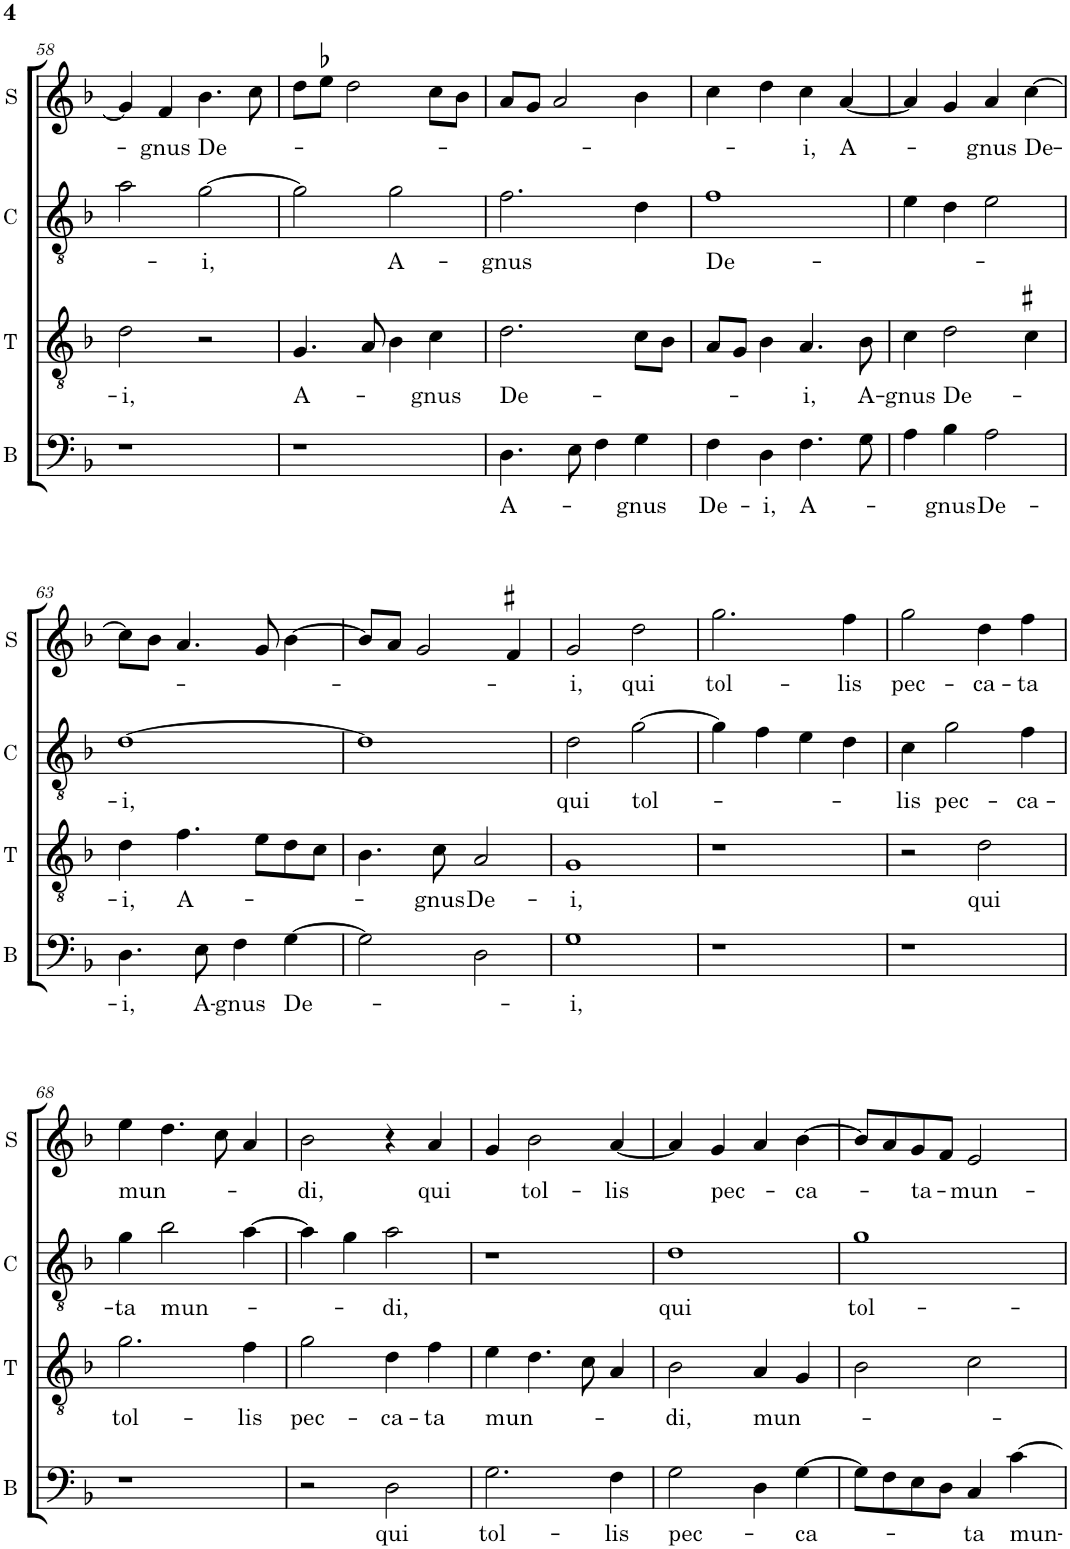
**kern	**text	**kern	**text	**kern	**text	**kern	**text
*part4	*part4	*part3	*part3	*part2	*part2	*part1	*part1
*staff4	*staff4	*staff3	*staff3	*staff2	*staff2	*staff1	*staff1
*I"B	*	*I"T	*	*I"C	*	*I"S	*
*I'B	*	*I'T	*	*I'C	*	*I'S	*
!!LO:PB:g=z
*clefF4	*	*clefGv2	*	*clefGv2	*	*clefG2	*
*	*	*	*	*Trd4c7	*	*	*
*k[b-]	*	*k[b-]	*	*k[b-]	*	*k[b-]	*
*M2/2	*	*M2/2	*	*M2/2	*	*M2/2	*
*met(c|)	*	*met(c|)	*	*met(c|)	*	*met(c|)	*
=58	=58	=58	=58	=58	=58	=58	=58
!	!	!	!LO:LY:b	!	!	!	!
1r	.	2d\	-i,	2a\	.	4g/]	.
!	!	!	!	!	!	!	!LO:LY:b
.	.	.	.	.	.	4f/	-gnus
!	!	!	!	!	!LO:LY:b	!	!LO:LY:b
.	.	2r	.	[2g\	-i,	4.b-\	De-
.	.	.	.	.	.	8cc\	.
=59	=59	=59	=59	=59	=59	=59	=59
!	!	!	!LO:LY:b	!	!	!	!
1r	.	4.G/	A-	2g\]	.	8dd\L	.
.	.	.	.	.	.	8ee-X\J	.
.	.	.	.	.	.	2dd\	.
.	.	8A/	.	.	.	.	.
!	!	!	!	!	!LO:LY:b	!	!
.	.	4B-\	.	2g\	A-	.	.
!	!	!	!LO:LY:b	!	!	!	!
.	.	4c\	-gnus	.	.	8cc\L	.
.	.	.	.	.	.	8b-\J	.
=60	=60	=60	=60	=60	=60	=60	=60
!	!LO:LY:b	!	!LO:LY:b	!	!LO:LY:b	!	!
4.D\	A-	2.d\	De-	2.f\	-gnus	8a/L	.
.	.	.	.	.	.	8g/J	.
.	.	.	.	.	.	2a/	.
8E\	.	.	.	.	.	.	.
4F\	.	.	.	.	.	.	.
!	!LO:LY:b	!	!	!	!	!	!
4G\	-gnus	8c\L	.	4d\	.	4b-\	.
.	.	8B-\J	.	.	.	.	.
=61	=61	=61	=61	=61	=61	=61	=61
!	!LO:LY:b	!	!	!	!LO:LY:b	!	!
4F\	De-	8A/L	.	1f	De-	4cc\	.
.	.	8G/J	.	.	.	.	.
!	!LO:LY:b	!	!	!	!	!	!
4D\	-i,	4B-\	.	.	.	4dd\	.
!	!LO:LY:b	!	!LO:LY:b	!	!	!	!LO:LY:b
4.F\	A-	4.A/	-i,	.	.	4cc\	-i,
!	!	!	!	!	!	!	!LO:LY:b
.	.	.	.	.	.	[4a/	A-
!	!	!	!LO:LY:b	!	!	!	!
8G\	.	8B-\	A-	.	.	.	.
=62	=62	=62	=62	=62	=62	=62	=62
!	!	!	!LO:LY:b	!	!	!	!
4A\	.	4c\	-gnus	4e\	.	4a/]	.
!	!LO:LY:b	!	!LO:LY:b	!	!	!	!
4B-\	-gnus	2d\	De-	4d\	.	4g/	.
!	!LO:LY:b	!	!	!	!	!	!LO:LY:b
2A\	De-	.	.	2e\	.	4a/	-gnus
!	!	!	!	!	!	!	!LO:LY:b
.	.	4c#X\	.	.	.	[4cc\	De-
!!LO:LB:g=z
=63	=63	=63	=63	=63	=63	=63	=63
!	!LO:LY:b	!	!LO:LY:b	!	!LO:LY:b	!	!
4.D\	-i,	4d\	-i,	[1d	-i,	8cc\L]	.
.	.	.	.	.	.	8b-\J	.
!	!	!	!LO:LY:b	!	!	!	!
.	.	4.f\	A-	.	.	4.a/	.
!	!LO:LY:b	!	!	!	!	!	!
8E\	A-	.	.	.	.	.	.
!	!LO:LY:b	!	!	!	!	!	!
4F\	-gnus	.	.	.	.	.	.
.	.	8e\L	.	.	.	8g/	.
!	!LO:LY:b	!	!	!	!	!	!
[4G\	De-	8d\	.	.	.	[4b-\	.
.	.	8c\J	.	.	.	.	.
=64	=64	=64	=64	=64	=64	=64	=64
2G\]	.	4.B-\	.	1d]	.	8b-/L]	.
.	.	.	.	.	.	8a/J	.
.	.	.	.	.	.	2g/	.
!	!	!	!LO:LY:b	!	!	!	!
.	.	8c\	-gnus	.	.	.	.
!	!	!	!LO:LY:b	!	!	!	!
2D\	.	2A/	De-	.	.	.	.
.	.	.	.	.	.	4f#X/	.
=65	=65	=65	=65	=65	=65	=65	=65
!	!LO:LY:b	!	!LO:LY:b	!	!LO:LY:b	!	!LO:LY:b
1G	-i,	1G	-i,	2d\	qui	2g/	-i,
!	!	!	!	!	!LO:LY:b	!	!LO:LY:b
.	.	.	.	[2g\	tol-	2dd\	qui
=66	=66	=66	=66	=66	=66	=66	=66
!	!	!	!	!	!	!	!LO:LY:b
1r	.	1r	.	4g\]	.	2.gg\	tol-
.	.	.	.	4f\	.	.	.
.	.	.	.	4e\	.	.	.
!	!	!	!	!	!	!	!LO:LY:b
.	.	.	.	4d\	.	4ff\	-lis
=67	=67	=67	=67	=67	=67	=67	=67
!	!	!	!	!	!LO:LY:b	!	!LO:LY:b
1r	.	2r	.	4c\	-lis	2gg\	pec-
!	!	!	!	!	!LO:LY:b	!	!
.	.	.	.	2g\	pec-	.	.
!	!	!	!LO:LY:b	!	!	!	!LO:LY:b
.	.	2d\	qui	.	.	4dd\	-ca-
!	!	!	!	!	!LO:LY:b	!	!LO:LY:b
.	.	.	.	4f\	-ca-	4ff\	-ta
!!LO:LB:g=z
=68	=68	=68	=68	=68	=68	=68	=68
!	!	!	!LO:LY:b	!	!LO:LY:b	!	!LO:LY:b
1r	.	2.g\	tol-	4g\	-ta	4ee\	mun-
!	!	!	!	!	!LO:LY:b	!	!
.	.	.	.	2b-\	mun-	4.dd\	.
.	.	.	.	.	.	8cc\	.
!	!	!	!LO:LY:b	!	!	!	!
.	.	4f\	-lis	[4a\	.	4a/	.
=69	=69	=69	=69	=69	=69	=69	=69
!	!	!	!LO:LY:b	!	!	!	!LO:LY:b
2r	.	2g\	pec-	4a\]	.	2b-\	-di,
.	.	.	.	4g\	.	.	.
!	!LO:LY:b	!	!LO:LY:b	!	!LO:LY:b	!	!
2D\	qui	4d\	-ca-	2a\	-di,	4r	.
!	!	!	!LO:LY:b	!	!	!	!LO:LY:b
.	.	4f\	-ta	.	.	4a/	qui
=70	=70	=70	=70	=70	=70	=70	=70
!	!LO:LY:b	!	!LO:LY:b	!	!	!	!
2.G\	tol-	4e\	mun-	1r	.	4g/	.
!	!	!	!	!	!	!	!LO:LY:b
.	.	4.d\	.	.	.	2b-\	tol-
.	.	8c\	.	.	.	.	.
!	!LO:LY:b	!	!	!	!	!	!LO:LY:b
4F\	-lis	4A/	.	.	.	[4a/	-lis
=71	=71	=71	=71	=71	=71	=71	=71
!	!LO:LY:b	!	!LO:LY:b	!	!LO:LY:b	!	!
2G\	pec-	2B-\	-di,	1d	qui	4a/]	.
!	!	!	!	!	!	!	!LO:LY:b
.	.	.	.	.	.	4g/	pec-
!	!	!	!LO:LY:b	!	!	!	!
4D\	.	4A/	mun-	.	.	4a/	.
!	!LO:LY:b	!	!	!	!	!	!LO:LY:b
[4G\	-ca-	4G/	.	.	.	[4b-\	-ca-
=72	=72	=72	=72	=72	=72	=72	=72
!	!	!	!	!	!LO:LY:b	!	!
8G\L]	.	2B-\	.	1g	tol-	8b-/L]	.
8F\	.	.	.	.	.	8a/	.
!	!	!	!	!	!	!	!LO:LY:b
8E\	.	.	.	.	.	8g/	-ta-
8D\J	.	.	.	.	.	8f/J	.
!	!LO:LY:b	!	!	!	!	!	!LO:LY:b
4C/	-ta	2c\	.	.	.	2e/	-mun-
!	!LO:LY:b	!	!	!	!	!	!
[4c\	mun-	.	.	.	.	.	.
=	=	=	=	=	=	=	=
*-	*-	*-	*-	*-	*-	*-	*-
